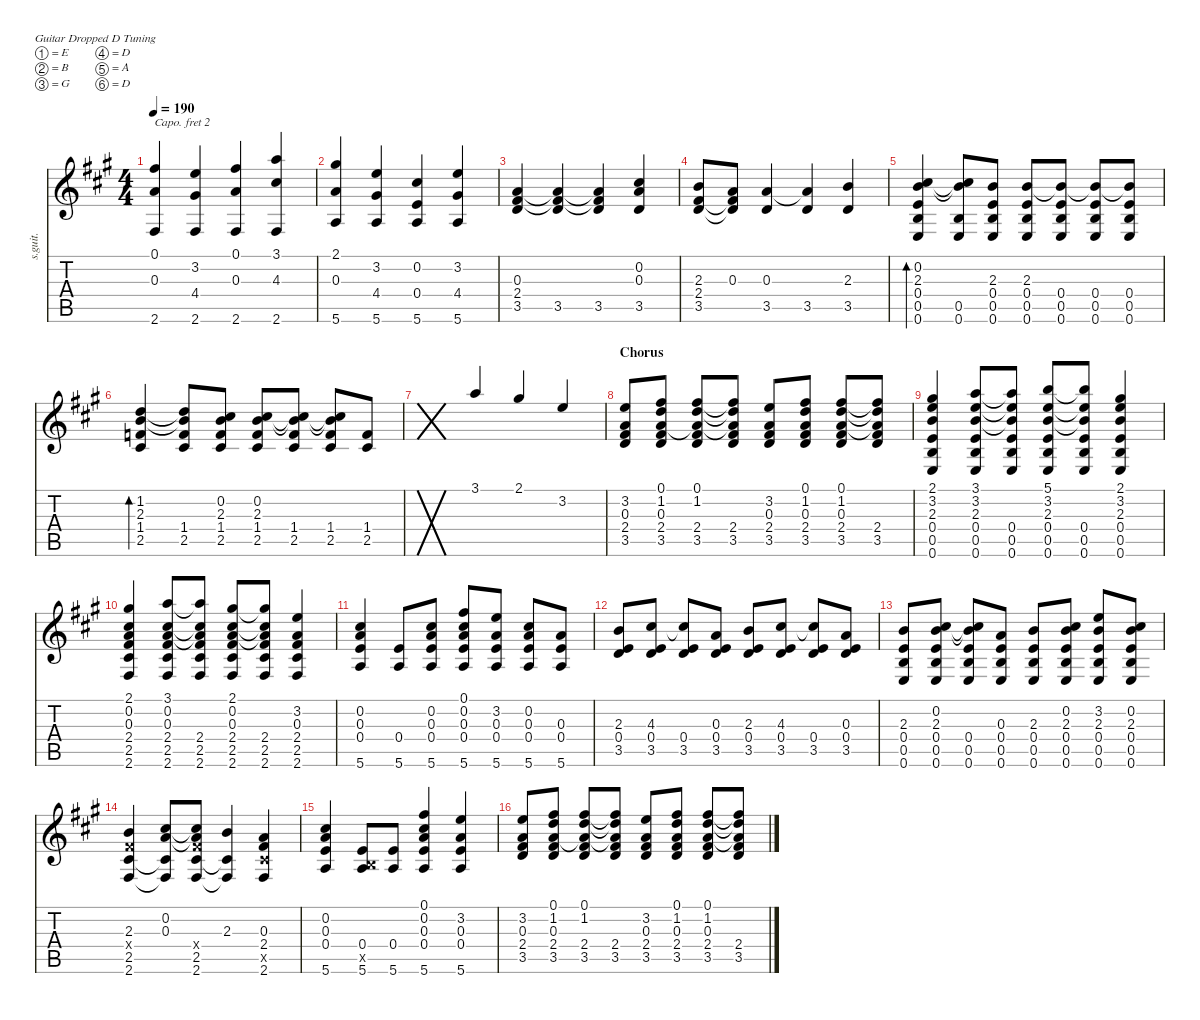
\defaultSystemsLayout 4
\hideDynamics
\bracketExtendMode nobrackets
\track ("Steel Guitar" "s.guit.") {instrument acousticguitarsteel}
\staff {score tabs}
\capo 2
\tuning (E4 B3 G3 D3 A2 D2)
\ts (4 4)
\tempo 190
\clef g2
\ks f#minor
(2.6{acc #} 0.3{acc forcenatural} 0.1{acc #}).4{dy mf beam Up} (4.4{acc #} 3.2{acc forcenatural} 2.6{acc #}).4{beam Up} (2.6{acc #} 0.3{acc forcenatural} 0.1{acc #}).4{beam Up} (3.1{acc forcenatural} 4.3{acc #} 2.6{acc #}).4{beam Up} |
(2.1{acc #} 0.3{acc forcenatural} 5.6{acc forcenatural}).4{beam Up} (3.2{acc forcenatural} 4.4{acc #} 5.6{acc forcenatural}).4{beam Up} (5.6{acc forcenatural} 0.4{acc forcenatural} 0.2{acc #}).4{beam Up} (5.6{acc forcenatural} 3.2{acc forcenatural} 4.4{acc #}).4{beam Up} |
(3.5{acc forcenatural} 2.4{acc #} 0.3{acc forcenatural}).4{beam Up} (3.5{acc forcenatural} 2.4{t acc #} 0.3{t acc forcenatural}).4{beam Up} (3.5{acc forcenatural} 2.4{t acc #} 0.3{t acc forcenatural}).4{beam Up} (3.5{acc forcenatural} 0.2{acc #} 0.3{acc forcenatural}).4{beam Up} |
(3.5{acc forcenatural} 2.4{acc #} 2.3{acc forcenatural}).8{beam Up} (0.3{acc forcenatural} 3.5{t acc forcenatural} 2.4{t acc #}).8{beam Up} (0.3{acc forcenatural} 3.5{acc forcenatural}).4{beam Up} (3.5{acc forcenatural} 0.3{t acc forcenatural}).4{beam Up} (3.5{acc forcenatural} 2.3{acc forcenatural}).4{beam Up} |
(0.6{acc forcenatural} 0.5{acc forcenatural} 0.4{acc forcenatural} 2.3{acc forcenatural} 0.2{acc #}).4{bd 108 beam Up} (0.6{acc forcenatural} 0.5{acc forcenatural} 2.3{t acc forcenatural} 0.2{t acc #}).8{beam Up} (2.3{acc forcenatural} 0.4{acc forcenatural} 0.5{acc forcenatural} 0.6{acc forcenatural}).8{beam Up} (2.3{acc forcenatural} 0.4{acc forcenatural} 0.5{acc forcenatural} 0.6{acc forcenatural}).8{beam Up} (0.4{acc forcenatural} 0.5{acc forcenatural} 0.6{acc forcenatural} 2.3{t acc forcenatural}).8{beam Up} (0.4{acc forcenatural} 0.5{acc forcenatural} 0.6{acc forcenatural} 2.3{t acc forcenatural}).8{beam Up} (0.4{acc forcenatural} 0.5{acc forcenatural} 0.6{acc forcenatural} 2.3{t acc forcenatural}).8{beam Up} |
(2.5{acc #} 1.4{acc forcenatural} 2.3{acc forcenatural} 1.2{acc forcenatural}).4{bd 107 beam Up} (2.5{acc #} 1.4{acc forcenatural} 2.3{t acc forcenatural} 1.2{t acc forcenatural}).8{beam Up} (2.5{acc #} 1.4{acc forcenatural} 2.3{acc forcenatural} 0.2{acc #}).8{beam Up} (2.5{acc #} 1.4{acc forcenatural} 2.3{acc forcenatural} 0.2{acc #}).8{beam Up} (2.5{acc #} 1.4{acc forcenatural} 2.3{t acc forcenatural} 0.2{t acc #}).8{beam Up} (2.5{acc #} 1.4{acc forcenatural} 2.3{t acc forcenatural} 0.2{t acc #}).8{beam Up} (2.5{acc #} 1.4{acc forcenatural}).8{beam Up} |
().4{ds beam Down} 3.1{acc forcenatural}.4{beam Up} 2.1{acc #}.4{beam Up} 3.2{acc forcenatural}.4{beam Up} |
\section ("" "Chorus")
(3.5{acc forcenatural} 2.4{acc #} 0.3{acc forcenatural} 3.2{acc forcenatural}).8{beam Up} (3.5{acc forcenatural} 0.1{acc #} 2.4{acc #} 0.3{acc forcenatural} 1.2{acc forcenatural}).8{beam Up} (3.5{acc forcenatural} 0.1{acc #} 2.4{acc #} 1.2{acc forcenatural} 0.3{t acc forcenatural}).8{beam Up} (3.5{acc forcenatural} 0.1{t acc #} 2.4{acc #} 1.2{t acc forcenatural} 0.3{t acc forcenatural}).8{beam Up} (3.5{acc forcenatural} 3.2{acc forcenatural} 2.4{acc #} 0.3{acc forcenatural}).8{beam Up} (3.5{acc forcenatural} 0.1{acc #} 2.4{acc #} 0.3{acc forcenatural} 1.2{acc forcenatural}).8{beam Up} (3.5{acc forcenatural} 0.1{acc #} 2.4{acc #} 1.2{acc forcenatural} 0.3{acc forcenatural}).8{beam Up} (3.5{acc forcenatural} 0.1{t acc #} 2.4{acc #} 0.3{t acc forcenatural} 1.2{t acc forcenatural}).8{beam Up} |
(0.6{acc forcenatural} 0.5{acc forcenatural} 0.4{acc forcenatural} 2.3{acc forcenatural} 3.2{acc forcenatural} 2.1{acc #}).4{beam Up} (3.1{acc forcenatural} 0.5{acc forcenatural} 0.4{acc forcenatural} 0.6{acc forcenatural} 2.3{acc forcenatural} 3.2{acc forcenatural}).8{beam Up} (3.1{t acc forcenatural} 0.6{acc forcenatural} 0.5{acc forcenatural} 0.4{acc forcenatural} 3.2{t acc forcenatural} 2.3{t acc forcenatural}).8{beam Up} (5.1{acc forcenatural} 0.6{acc forcenatural} 0.5{acc forcenatural} 0.4{acc forcenatural} 2.3{acc forcenatural} 3.2{acc forcenatural}).8{beam Up} (5.1{t acc forcenatural} 0.6{acc forcenatural} 0.5{acc forcenatural} 0.4{acc forcenatural} 3.2{t acc forcenatural} 2.3{t acc forcenatural}).8{beam Up} (2.1{acc #} 0.6{acc forcenatural} 0.4{acc forcenatural} 0.5{acc forcenatural} 2.3{acc forcenatural} 3.2{acc forcenatural}).4{beam Up} |
(2.6{acc #} 2.5{acc #} 2.4{acc #} 0.3{acc forcenatural} 0.2{acc #} 2.1{acc #}).4{beam Up} (3.1{acc forcenatural} 2.6{acc #} 2.5{acc #} 2.4{acc #} 0.3{acc forcenatural} 0.2{acc #}).8{beam Up} (3.1{t acc forcenatural} 2.6{acc #} 2.5{acc #} 2.4{acc #} 0.2{t acc #} 0.3{t acc forcenatural}).8{beam Up} (2.1{acc #} 2.6{acc #} 2.5{acc #} 2.4{acc #} 0.2{acc #} 0.3{acc forcenatural}).8{beam Up} (2.1{t acc #} 2.6{acc #} 2.5{acc #} 2.4{acc #} 0.3{t acc forcenatural} 0.2{t acc #}).8{beam Up} (3.2{acc forcenatural} 2.6{acc #} 2.5{acc #} 2.4{acc #} 0.3{acc forcenatural}).4{beam Up} |
(5.6{acc forcenatural} 0.4{acc forcenatural} 0.3{acc forcenatural} 0.2{acc #}).4{beam Up} (5.6{acc forcenatural} 0.4{acc forcenatural}).8{beam Up} (0.2{acc #} 5.6{acc forcenatural} 0.4{acc forcenatural} 0.3{acc forcenatural}).8{beam Up} (0.1{acc #} 5.6{acc forcenatural} 0.4{acc forcenatural} 0.3{acc forcenatural} 0.2{acc #}).8{beam Up} (3.2{acc forcenatural} 5.6{acc forcenatural} 0.4{acc forcenatural} 0.3{acc forcenatural}).8{beam Up} (0.2{acc #} 5.6{acc forcenatural} 0.4{acc forcenatural} 0.3{acc forcenatural}).8{beam Up} (0.3{acc forcenatural} 5.6{acc forcenatural} 0.4{acc forcenatural}).8{beam Up} |
(3.5{acc forcenatural} 0.4{acc forcenatural} 2.3{acc forcenatural}).8{beam Up} (4.3{acc #} 0.4{acc forcenatural} 3.5{acc forcenatural}).8{beam Up} (3.5{acc forcenatural} 0.4{acc forcenatural} 4.3{t acc #}).8{beam Up} (3.5{acc forcenatural} 0.4{acc forcenatural} 0.3{acc forcenatural}).8{beam Up} (2.3{acc forcenatural} 3.5{acc forcenatural} 0.4{acc forcenatural}).8{beam Up} (3.5{acc forcenatural} 0.4{acc forcenatural} 4.3{acc #}).8{beam Up} (3.5{acc forcenatural} 0.4{acc forcenatural} 4.3{t acc #}).8{beam Up} (0.3{acc forcenatural} 0.4{acc forcenatural} 3.5{acc forcenatural}).8{beam Up} |
(2.3{acc forcenatural} 0.6{acc forcenatural} 0.5{acc forcenatural} 0.4{acc forcenatural}).8{beam Up} (0.2{acc #} 0.6{acc forcenatural} 0.5{acc forcenatural} 0.4{acc forcenatural} 2.3{acc forcenatural}).8{beam Up} (0.2{t acc #} 0.6{acc forcenatural} 0.5{acc forcenatural} 0.4{acc forcenatural} 2.3{t acc forcenatural}).8{beam Up} (0.6{acc forcenatural} 0.5{acc forcenatural} 0.4{acc forcenatural} 0.3{acc forcenatural}).8{beam Up} (0.6{acc forcenatural} 0.5{acc forcenatural} 0.4{acc forcenatural} 2.3{acc forcenatural}).8{beam Up} (0.2{acc #} 0.6{acc forcenatural} 0.5{acc forcenatural} 0.4{acc forcenatural} 2.3{acc forcenatural}).8{beam Up} (3.2{acc forcenatural} 2.3{acc forcenatural} 0.4{acc forcenatural} 0.5{acc forcenatural} 0.6{acc forcenatural}).8{beam Up} (0.2{acc #} 2.3{acc forcenatural} 0.4{acc forcenatural} 0.6{acc forcenatural} 0.5{acc forcenatural}).8{beam Up} |
(2.6{acc #} 2.5{acc #} 2.4{x acc #} 2.3{acc forcenatural}).4{beam Up} (0.3{acc forcenatural} 0.2{acc #} 2.6{t acc #} 2.5{t acc #}).8{beam Up} (2.6{acc #} 2.5{acc #} 2.4{x acc #} 0.3{t acc forcenatural} 0.2{t acc #}).8{beam Up} (2.3{acc forcenatural} 2.5{t acc #} 2.6{t acc #}).4{beam Up} (2.6{acc #} 2.5{x acc #} 2.4{acc #} 0.3{acc forcenatural}).4{beam Up} |
(5.6{acc forcenatural} 0.4{acc forcenatural} 0.3{acc forcenatural} 0.2{acc #}).4{beam Up} (5.6{acc forcenatural} 0.4{acc forcenatural} 0.5{x acc forcenatural}).8{beam Up} (5.6{acc forcenatural} 0.4{acc forcenatural}).8{beam Up} (5.6{acc forcenatural} 0.4{acc forcenatural} 0.3{acc forcenatural} 0.2{acc #} 0.1{acc #}).4{beam Up} (3.2{acc forcenatural} 0.3{acc forcenatural} 0.4{acc forcenatural} 5.6{acc forcenatural}).4{beam Up} |
(3.5{acc forcenatural} 2.4{acc #} 0.3{acc forcenatural} 3.2{acc forcenatural}).8{beam Up} (3.5{acc forcenatural} 0.1{acc #} 2.4{acc #} 0.3{acc forcenatural} 1.2{acc forcenatural}).8{beam Up} (3.5{acc forcenatural} 0.1{acc #} 2.4{acc #} 1.2{acc forcenatural} 0.3{t acc forcenatural}).8{beam Up} (3.5{acc forcenatural} 0.1{t acc #} 2.4{acc #} 1.2{t acc forcenatural} 0.3{t acc forcenatural}).8{beam Up} (3.5{acc forcenatural} 3.2{acc forcenatural} 2.4{acc #} 0.3{acc forcenatural}).8{beam Up} (3.5{acc forcenatural} 0.1{acc #} 2.4{acc #} 0.3{acc forcenatural} 1.2{acc forcenatural}).8{beam Up} (3.5{acc forcenatural} 0.1{acc #} 2.4{acc #} 1.2{acc forcenatural} 0.3{acc forcenatural}).8{beam Up} (3.5{acc forcenatural} 0.1{t acc #} 2.4{acc #} 0.3{t acc forcenatural} 1.2{t acc forcenatural}).8{beam Up}
